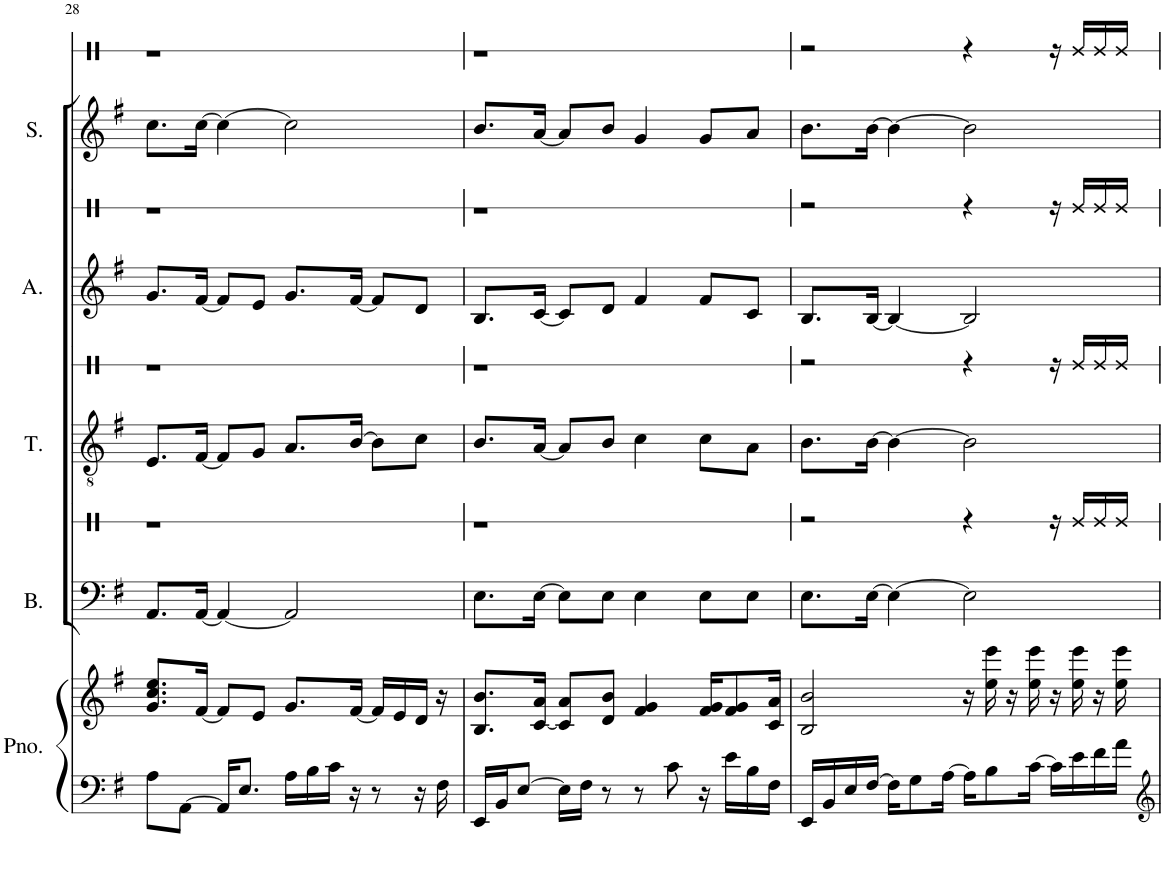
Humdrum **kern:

**kern	**kern	**kern	**kern	**kern	**kern
*part5	*part5	*part4	*part3	*part2	*part1
*staff6	*staff5	*staff4	*staff3	*staff2	*staff1
*I"Piano	*	*I"Bass	*I"Tenor	*I"Alto	*I"Soprano
*I'Pno.	*	*I'B.	*I'T.	*I'A.	*I'S.
!!LO:PB:g=z
*clefF4	*clefG2	*clefF4	*clefGv2	*clefG2	*clefG2
*k[f#]	*k[f#]	*k[f#]	*k[f#]	*k[f#]	*k[f#]
*M4/4	*M4/4	*M4/4	*M4/4	*M4/4	*M4/4
=28	=28	=28	=28	=28	=28
8A\L	8.g/ 8.cc/ 8.ee/L	8.AA/L	8.E/L	8.g/L	8.cc\L
[8AA\J	.	.	.	.	.
.	[16f#/Jk	[16AA/Jk	[16F#/Jk	[16f#/Jk	[16cc\Jk
16AA/KL]	8f#/L]	4AA/_	8F#/L]	8f#/L]	4cc\_
8.E/J	.	.	.	.	.
.	8e/J	.	8G/J	8e/J	.
16A\LL	8.g/L	2AA/]	8.A/L	8.g/L	2cc\]
16B\	.	.	.	.	.
16c\JJ	.	.	.	.	.
16r	[16f#/Jk	.	[16B/Jk	[16f#/Jk	.
8r	16f#/LL]	.	8B\L]	8f#/L]	.
.	16e/	.	.	.	.
16r	16d/JJ	.	8c\J	8d/J	.
16F#\	16r	.	.	.	.
=29	=29	=29	=29	=29	=29
16EE/LL	8.B/ 8.b/L	8.E\L	8.B/L	8.B/L	8.b/L
16BB/J	.	.	.	.	.
[8E/J	.	.	.	.	.
.	[16c/ 16a/Jk	[16E\Jk	[16A/Jk	[16c/Jk	[16a/Jk
16E\LL]	8c/] 8a/L	8E\L]	8A/L]	8c/L]	8a/L]
16F#\JJ	.	.	.	.	.
8r	8d/ 8b/J	8E\J	8B/J	8d/J	8b/J
8r	4f#/ 4g/	4E\	4c\	4f#/	4g/
8c\	.	.	.	.	.
16r	16f#/ 16g/KL	8E\L	8c\L	8f#/L	8g/L
16e\LL	8f#/ 8g/	.	.	.	.
16B\	.	8E\J	8A\J	8c/J	8a/J
16F#\JJ	16c/ 16a/Jk	.	.	.	.
=30	=30	=30	=30	=30	=30
16EE/LL	2B/ 2b/	8.E\L	8.B\L	8.B/L	8.b\L
16BB/	.	.	.	.	.
16E/	.	.	.	.	.
[16F#/JJ	.	[16E\Jk	[16B\Jk	[16B/Jk	[16b\Jk
16F#\KL]	.	4E\_	4B\_	4B/_	4b\_
8G\	.	.	.	.	.
[16A\Jk	.	.	.	.	.
16A\KL]	16r	2E\]	2B\]	2B/]	2b\]
8B\	16ee\ 16eee\	.	.	.	.
.	16r	.	.	.	.
[16c\Jk	16ee\ 16eee\	.	.	.	.
16c\LL]	16r	.	.	.	.
16e\	16ee\ 16eee\	.	.	.	.
16f#\	16r	.	.	.	.
16a\JJ	16ee\ 16eee\	.	.	.	.
=	=	=	=	=	=
*-	*-	*-	*-	*-	*-
